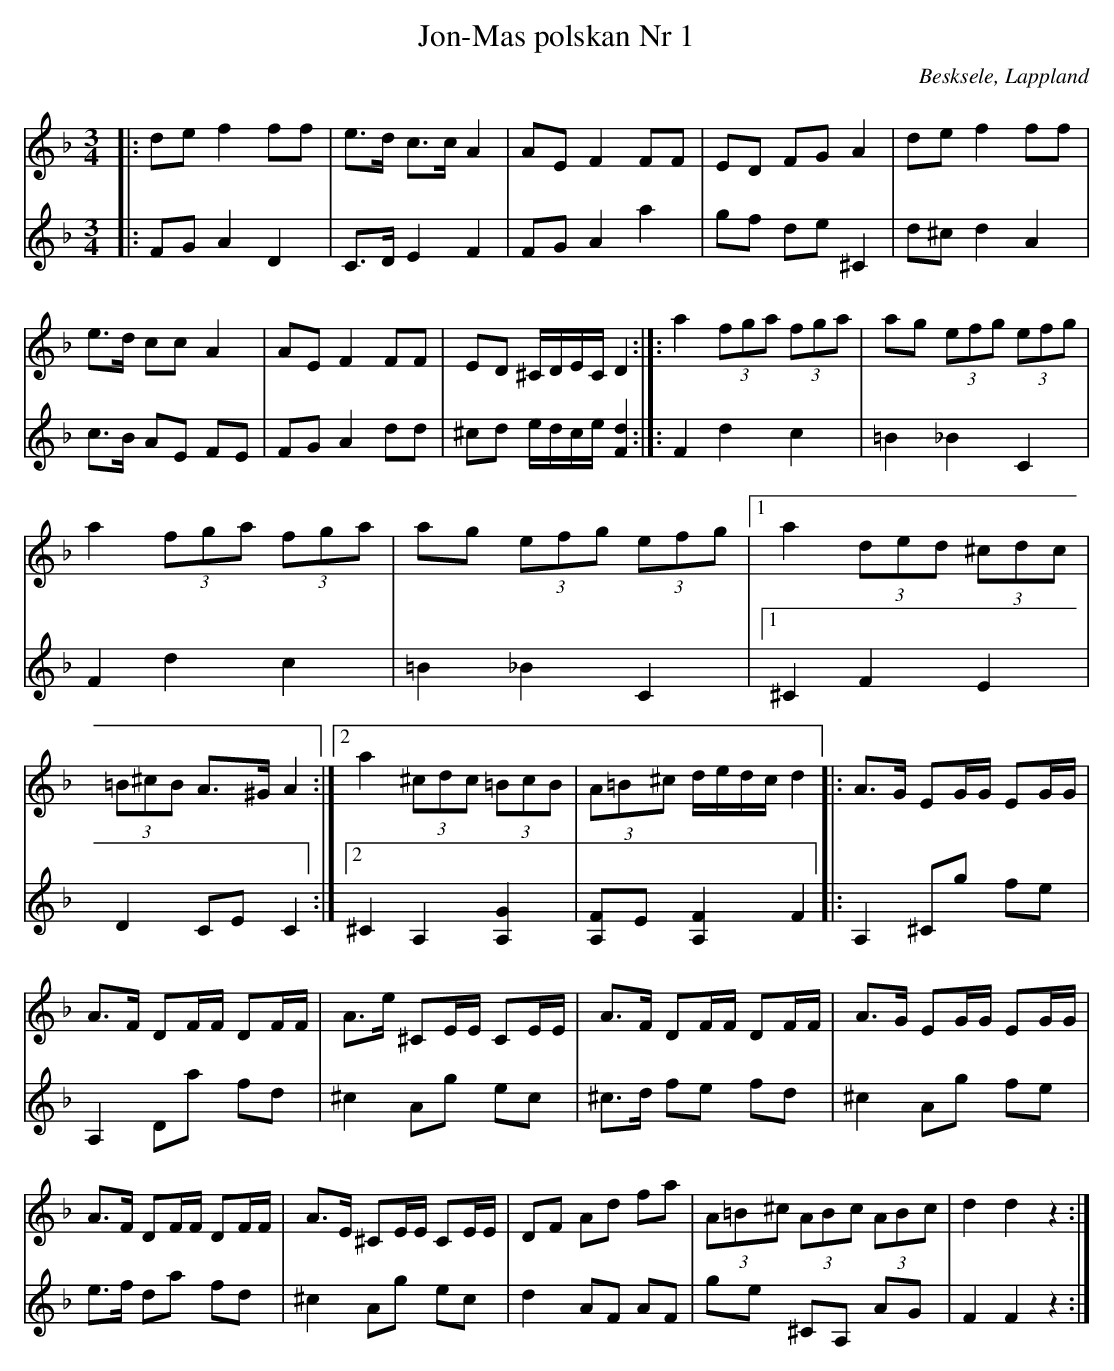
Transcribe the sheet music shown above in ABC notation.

X:1
T:Jon-Mas polskan Nr 1
O: Besksele, Lappland
M:3/4
L:1/16
K:Dm
V:1
|: d2e2 f4 f2f2 | e3d c3c A4 | A2E2 F4 F2F2 | E2D2 F2G2 A4 | d2e2 f4 f2f2 | e3d c2c2 A4 | A2E2 F4 F2F2 | E2D2 ^CDEC D4 :|]: a4 (3f2g2a2 (3f2g2a2 | a2g2 (3e2f2g2 (3e2f2g2 | a4 (3f2g2a2 (3f2g2a2 | a2g2 (3e2f2g2 (3e2f2g2 |1 a4 (3d2e2d2 (3^c2d2c2 | (3=B2^c2B2 A3^G A4 :|2 a4 (3^c2d2c2 (3=B2c2B2 | (3A2=B2^c2 dedc d4 |: A3G E2GG E2GG | A3F D2FF D2FF | A3e ^C2EE C2EE | A3F D2FF D2FF | A3G E2GG E2GG | A3F D2FF D2FF | A3E ^C2EE C2EE  | D2F2 A2d2 f2a2 | (3A2=B2^c2 (3A2B2c2 (3A2B2c2 | d4 d4 z4 :|
V:2
|: F2G2 A4 D4 | C3D E4 F4 | F2G2 A4 a4 | g2f2 d2e2 ^C4 | d2^c2 d4 A4 | c3B A2E2 F2E2 | F2G2 A4 d2d2 | ^c2d2 edce [F4d4] :|]: F4 d4 c4 | =B4 _B4 C4 | F4 d4 c4 | =B4 _B4 C4 |1 ^C4 F4 E4 | D4 C2E2 C4 :|2 ^C4 A,4 [A,4G4] | [A,2F2]E2 [A,4F4] F4 |: A,4 ^C2g2 f2e2 | A,4 D2a2 f2d2 | ^c4 A2g2 e2c2 |^c3d f2e2 f2d2 |^c4 A2g2 f2e2 | e3f d2a2 f2d2 | ^c4 A2g2 e2c2 | d4 A2F2 A2F2 | g2e2 ^C2A,2 A2G2 | F4 F4 z4 :|
